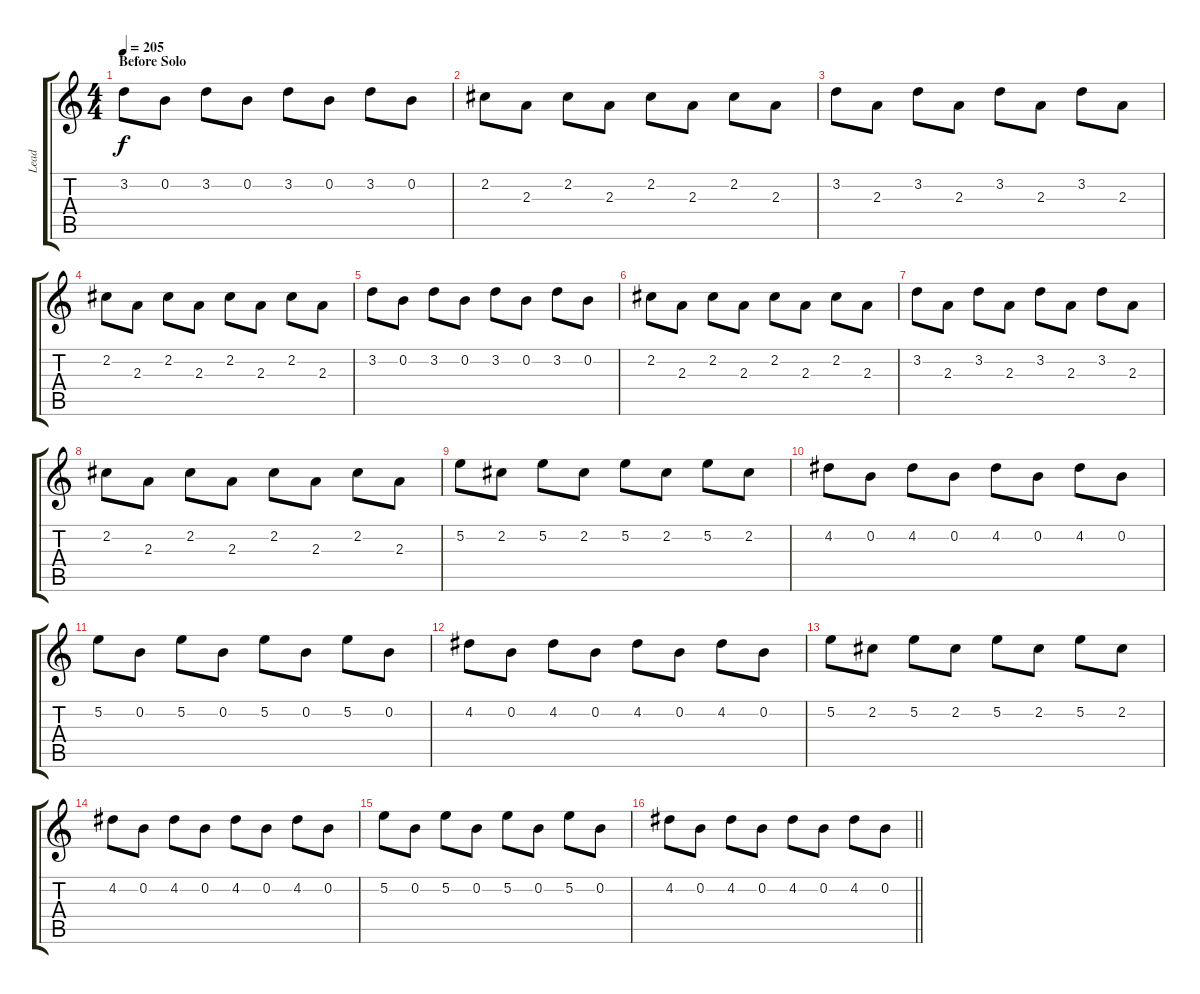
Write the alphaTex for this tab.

\track ("Lead" "Lead") {instrument overdrivenguitar}
\staff {score tabs}
\tuning (E4 B3 G3 D3 A2 E2) {hide}
\ts (4 4)
\section ("" "Before Solo")
\tempo 205
\clef g2
\ks c
3.2.8{dy f} 0.2.8 3.2.8 0.2.8 3.2.8 0.2.8 3.2.8 0.2.8 |
2.2.8 2.3.8 2.2.8 2.3.8 2.2.8 2.3.8 2.2.8 2.3.8 |
3.2.8 2.3.8 3.2.8 2.3.8 3.2.8 2.3.8 3.2.8 2.3.8 |
2.2.8 2.3.8 2.2.8 2.3.8 2.2.8 2.3.8 2.2.8 2.3.8 |
3.2.8 0.2.8 3.2.8 0.2.8 3.2.8 0.2.8 3.2.8 0.2.8 |
2.2.8 2.3.8 2.2.8 2.3.8 2.2.8 2.3.8 2.2.8 2.3.8 |
3.2.8 2.3.8 3.2.8 2.3.8 3.2.8 2.3.8 3.2.8 2.3.8 |
2.2.8 2.3.8 2.2.8 2.3.8 2.2.8 2.3.8 2.2.8 2.3.8 |
5.2.8 2.2.8 5.2.8 2.2.8 5.2.8 2.2.8 5.2.8 2.2.8 |
4.2.8 0.2.8 4.2.8 0.2.8 4.2.8 0.2.8 4.2.8 0.2.8 |
5.2.8 0.2.8 5.2.8 0.2.8 5.2.8 0.2.8 5.2.8 0.2.8 |
4.2.8 0.2.8 4.2.8 0.2.8 4.2.8 0.2.8 4.2.8 0.2.8 |
5.2.8 2.2.8 5.2.8 2.2.8 5.2.8 2.2.8 5.2.8 2.2.8 |
4.2.8 0.2.8 4.2.8 0.2.8 4.2.8 0.2.8 4.2.8 0.2.8 |
5.2.8 0.2.8 5.2.8 0.2.8 5.2.8 0.2.8 5.2.8 0.2.8 |
\barLineRight lightlight
4.2.8 0.2.8 4.2.8 0.2.8 4.2.8 0.2.8 4.2.8 0.2.8
